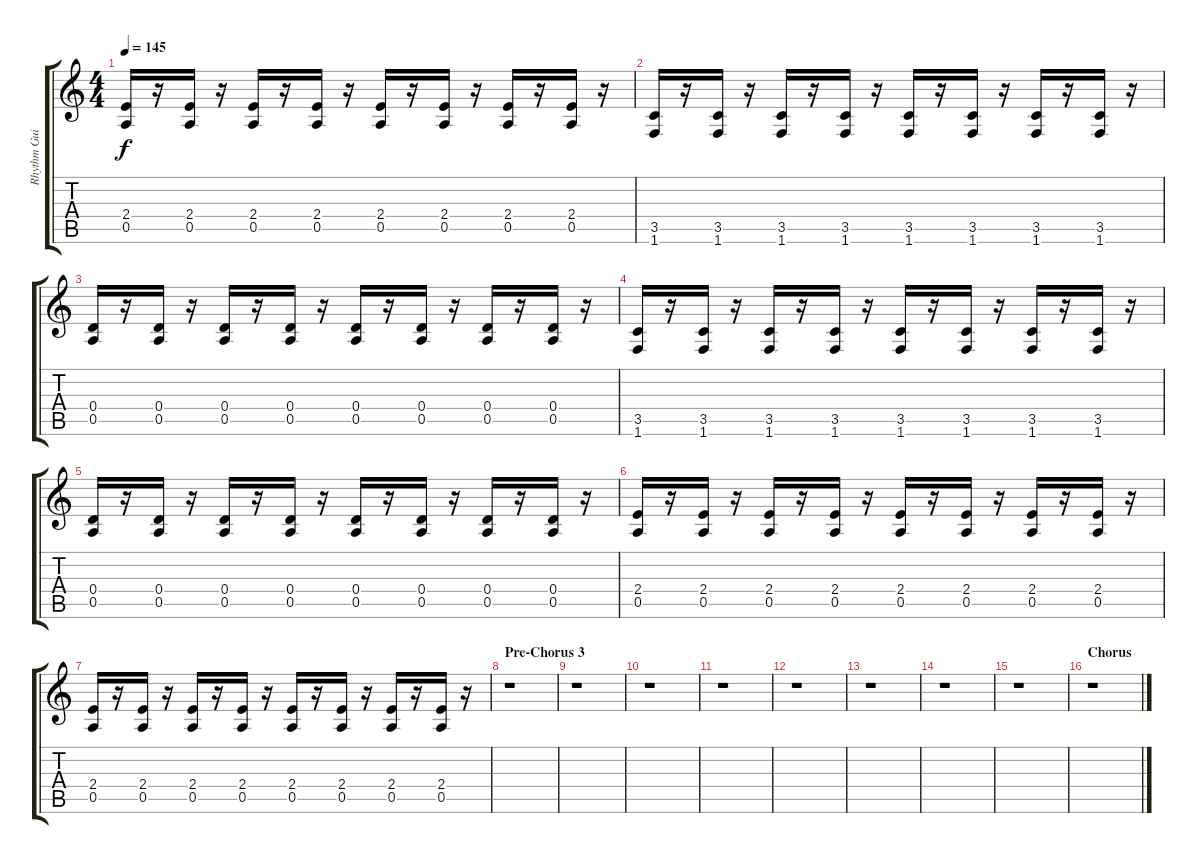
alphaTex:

\track ("Rhythm Guitar 2" "Rhythm Gui") {instrument distortionguitar}
\staff {score tabs}
\tuning (E4 B3 G3 D3 A2 E2) {hide}
\ts (4 4)
\tempo 145
\clef g2
\ks c
(2.4 0.5).16{dy f} r.16 (2.4 0.5).16 r.16 (2.4 0.5).16 r.16 (2.4 0.5).16 r.16 (2.4 0.5).16 r.16 (2.4 0.5).16 r.16 (2.4 0.5).16 r.16 (2.4 0.5).16 r.16 |
(3.5 1.6).16 r.16 (3.5 1.6).16 r.16 (3.5 1.6).16 r.16 (3.5 1.6).16 r.16 (3.5 1.6).16 r.16 (3.5 1.6).16 r.16 (3.5 1.6).16 r.16 (3.5 1.6).16 r.16 |
(0.4 0.5).16 r.16 (0.4 0.5).16 r.16 (0.4 0.5).16 r.16 (0.4 0.5).16 r.16 (0.4 0.5).16 r.16 (0.4 0.5).16 r.16 (0.4 0.5).16 r.16 (0.4 0.5).16 r.16 |
(3.5 1.6).16 r.16 (3.5 1.6).16 r.16 (3.5 1.6).16 r.16 (3.5 1.6).16 r.16 (3.5 1.6).16 r.16 (3.5 1.6).16 r.16 (3.5 1.6).16 r.16 (3.5 1.6).16 r.16 |
(0.4 0.5).16 r.16 (0.4 0.5).16 r.16 (0.4 0.5).16 r.16 (0.4 0.5).16 r.16 (0.4 0.5).16 r.16 (0.4 0.5).16 r.16 (0.4 0.5).16 r.16 (0.4 0.5).16 r.16 |
(2.4 0.5).16 r.16 (2.4 0.5).16 r.16 (2.4 0.5).16 r.16 (2.4 0.5).16 r.16 (2.4 0.5).16 r.16 (2.4 0.5).16 r.16 (2.4 0.5).16 r.16 (2.4 0.5).16 r.16 |
(2.4 0.5).16 r.16 (2.4 0.5).16 r.16 (2.4 0.5).16 r.16 (2.4 0.5).16 r.16 (2.4 0.5).16 r.16 (2.4 0.5).16 r.16 (2.4 0.5).16 r.16 (2.4 0.5).16 r.16 |
\section ("" "Pre-Chorus 3")
r.1 |
r.1 |
r.1 |
r.1 |
r.1 |
r.1 |
r.1 |
r.1 |
\section ("" "Chorus")
r.1
